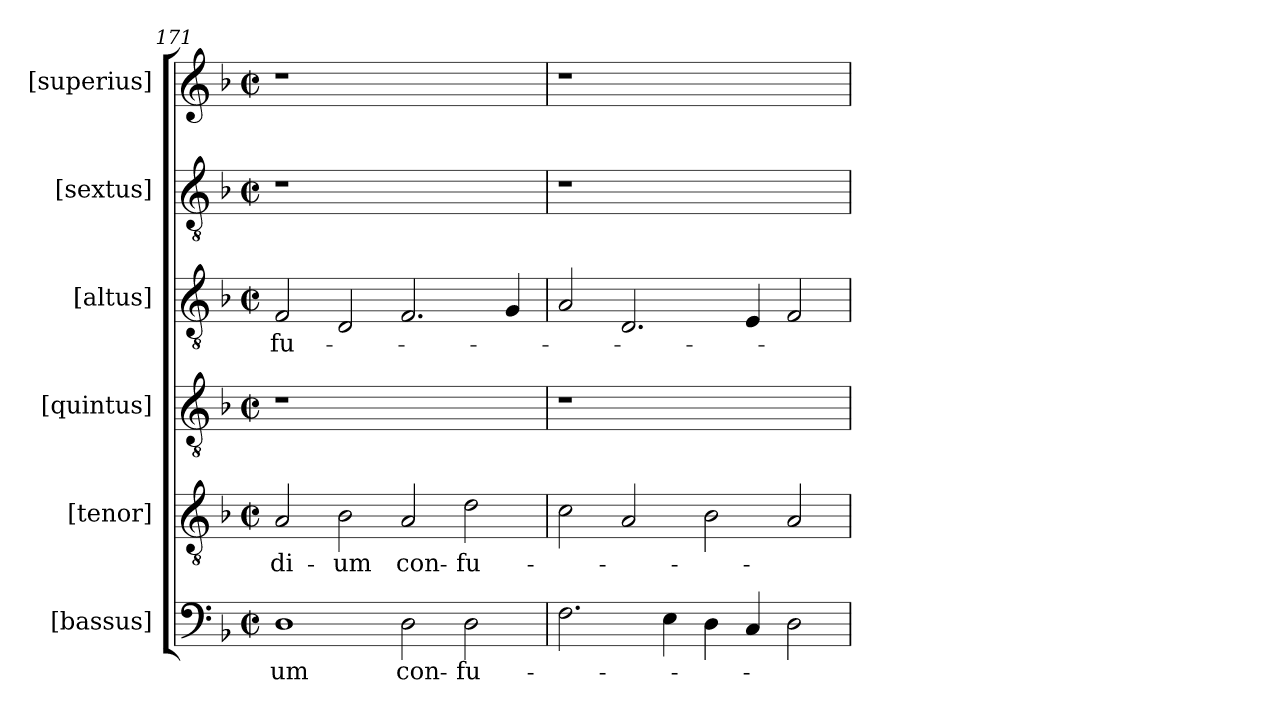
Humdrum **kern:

**kern	**text	**kern	**text	**kern	**kern	**text	**kern	**kern
*part6	*part6	*part5	*part5	*part4	*part3	*part3	*part2	*part1
*staff6	*staff6	*staff5	*staff5	*staff4	*staff3	*staff3	*staff2	*staff1
*I"[bassus]	*	*I"[tenor]	*	*I"[quintus]	*I"[altus]	*	*I"[sextus]	*I"[superius]
*I'[bassus]	*	*I'[tenor]	*	*I'[quintus]	*I'[altus]	*	*I'[sextus]	*I'[superius]
*clefF4	*	*clefGv2	*	*clefGv2	*clefGv2	*	*clefGv2	*clefG2
*k[b-]	*	*k[b-]	*	*k[b-]	*k[b-]	*	*k[b-]	*k[b-]
*F:	*	*F:	*	*F:	*F:	*	*F:	*F:
*M2/2	*	*M2/2	*	*M2/2	*M2/2	*	*M2/2	*M2/2
*met(c|)	*	*met(c|)	*	*met(c|)	*met(c|)	*	*met(c|)	*met(c|)
=171	=171	=171	=171	=171	=171	=171	=171	=171
!	!LO:LY:b:cj	!	!LO:LY:b:cj	!	!	!LO:LY:b:cj	!	!
1D	-um	2A/	-di-	1r	2F/	-fu-	1r	1r
!	!	!	!LO:LY:b:cj	!	!	!	!	!
.	.	2B-\	-um	.	2D/	.	.	.
!	!LO:LY:b:cj	!	!LO:LY:b:cj	!	!	!	!	!
2D\	con-	2A/	con-	1ryy	2.F/	.	1ryy	1ryy
!	!LO:LY:b:cj	!	!LO:LY:b:cj	!	!	!	!	!
2D\	-fu-	2d\	-fu-	.	.	.	.	.
.	.	.	.	.	4G/	.	.	.
=172	=172	=172	=172	=172	=172	=172	=172	=172
2.F\	.	2c\	.	1r	2A/	.	1r	1r
.	.	2A/	.	.	2.D/	.	.	.
4E\	.	.	.	.	.	.	.	.
4D\	.	2B-\	.	1ryy	.	.	1ryy	1ryy
4C/	.	.	.	.	4E/	.	.	.
2D\	.	2A/	.	.	2F/	.	.	.
=	=	=	=	=	=	=	=	=
*-	*-	*-	*-	*-	*-	*-	*-	*-
